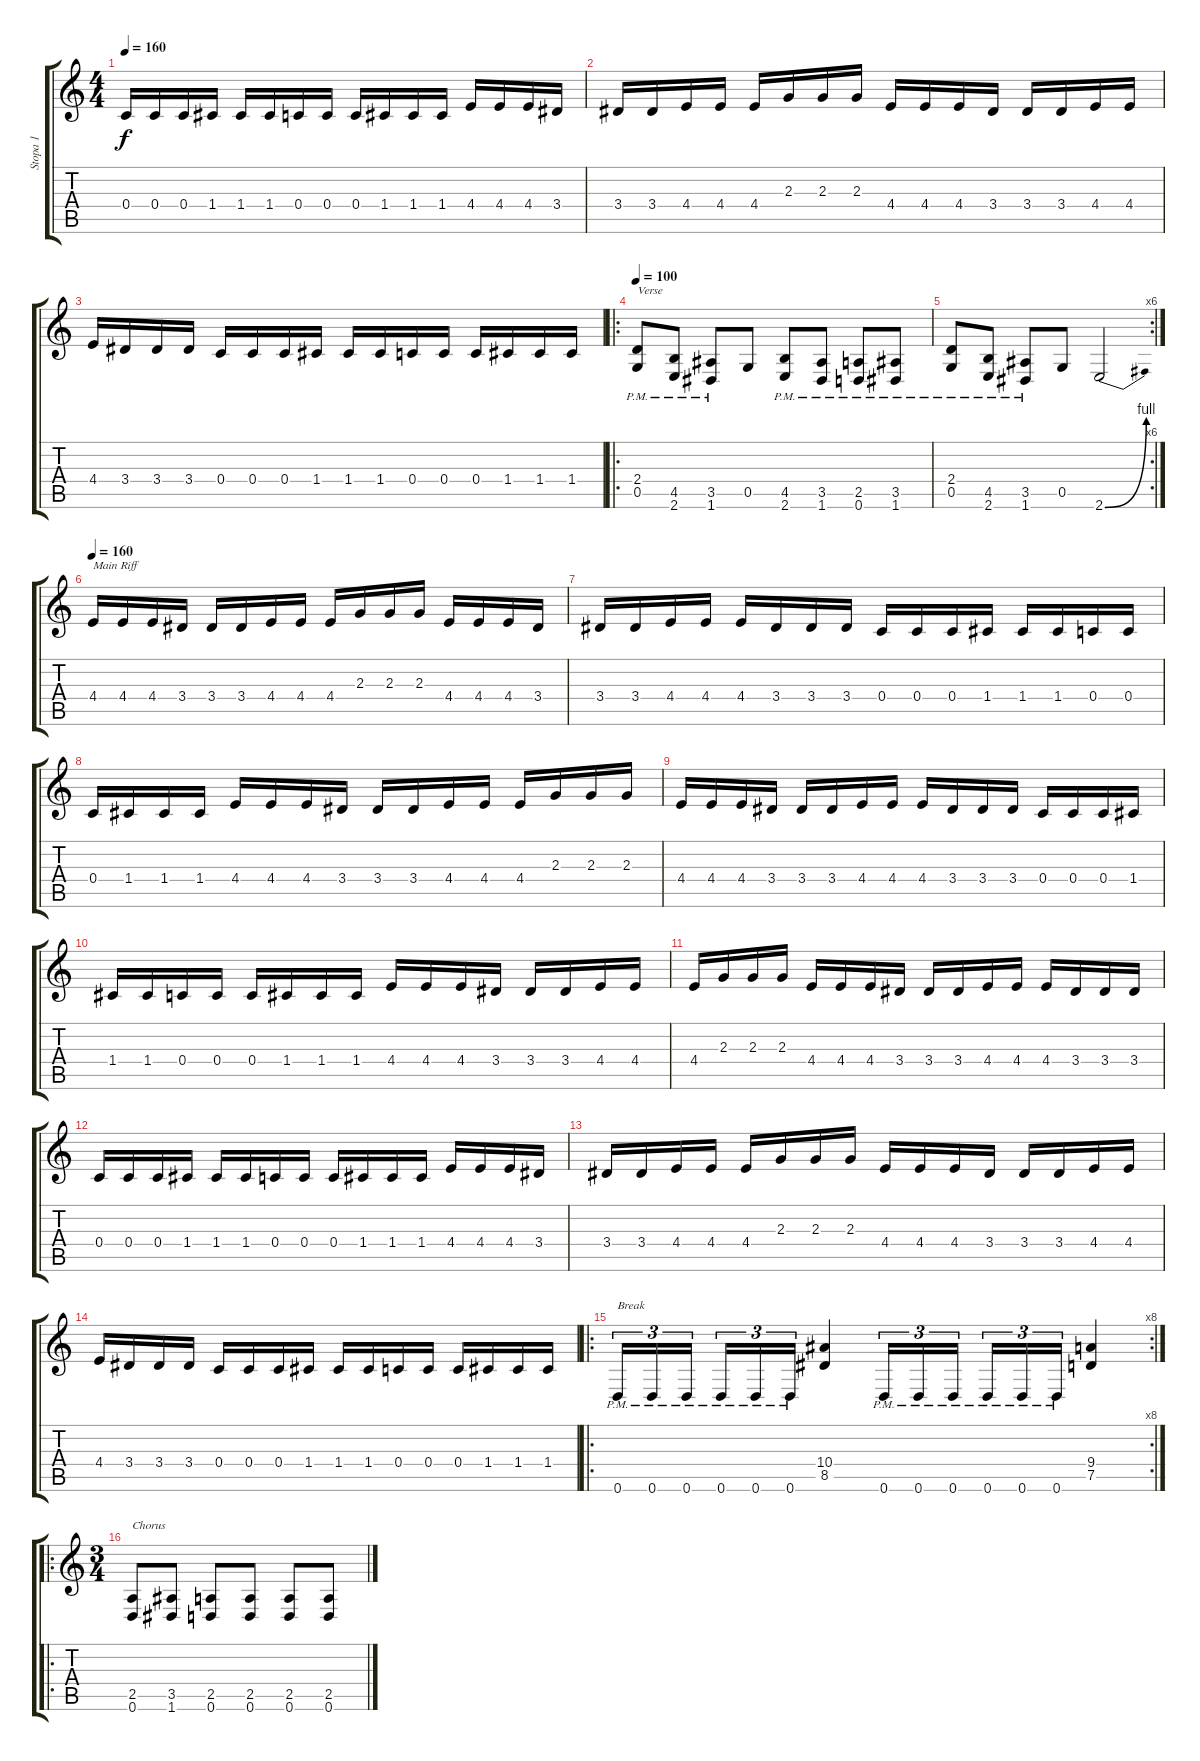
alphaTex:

\track ("Stopa 1" "Stopa 1") {instrument distortionguitar}
\staff {score tabs}
\tuning (D4 A3 F3 C3 G2 D2) {hide}
\ts (4 4)
\tempo 160
\clef g2
\ks c
0.4.16{dy f} 0.4.16 0.4.16 1.4.16 1.4.16 1.4.16 0.4.16 0.4.16 0.4.16 1.4.16 1.4.16 1.4.16 4.4.16 4.4.16 4.4.16 3.4.16 |
3.4.16 3.4.16 4.4.16 4.4.16 4.4.16 2.3.16 2.3.16 2.3.16 4.4.16 4.4.16 4.4.16 3.4.16 3.4.16 3.4.16 4.4.16 4.4.16 |
4.4.16 3.4.16 3.4.16 3.4.16 0.4.16 0.4.16 0.4.16 1.4.16 1.4.16 1.4.16 0.4.16 0.4.16 0.4.16 1.4.16 1.4.16 1.4.16 |
\ro
\tempo 100
(2.4{pm} 0.5{pm}).8{txt "Verse"} (4.5{pm} 2.6{pm}).8 (3.5{pm} 1.6{pm}).8 0.5.8 (4.5{pm} 2.6{pm}).8 (3.5{pm} 1.6{pm}).8 (2.5{pm} 0.6{pm}).8 (3.5{pm} 1.6{pm}).8 |
\rc 6
(2.4{pm} 0.5{pm}).8 (4.5{pm} 2.6{pm}).8 (3.5{pm} 1.6{pm}).8 0.5.8 2.6{be (bend 0 0 60 4)}.2 |
\tempo 160
4.4.16{txt "Main Riff"} 4.4.16 4.4.16 3.4.16 3.4.16 3.4.16 4.4.16 4.4.16 4.4.16 2.3.16 2.3.16 2.3.16 4.4.16 4.4.16 4.4.16 3.4.16 |
3.4.16 3.4.16 4.4.16 4.4.16 4.4.16 3.4.16 3.4.16 3.4.16 0.4.16 0.4.16 0.4.16 1.4.16 1.4.16 1.4.16 0.4.16 0.4.16 |
0.4.16 1.4.16 1.4.16 1.4.16 4.4.16 4.4.16 4.4.16 3.4.16 3.4.16 3.4.16 4.4.16 4.4.16 4.4.16 2.3.16 2.3.16 2.3.16 |
4.4.16 4.4.16 4.4.16 3.4.16 3.4.16 3.4.16 4.4.16 4.4.16 4.4.16 3.4.16 3.4.16 3.4.16 0.4.16 0.4.16 0.4.16 1.4.16 |
1.4.16 1.4.16 0.4.16 0.4.16 0.4.16 1.4.16 1.4.16 1.4.16 4.4.16 4.4.16 4.4.16 3.4.16 3.4.16 3.4.16 4.4.16 4.4.16 |
4.4.16 2.3.16 2.3.16 2.3.16 4.4.16 4.4.16 4.4.16 3.4.16 3.4.16 3.4.16 4.4.16 4.4.16 4.4.16 3.4.16 3.4.16 3.4.16 |
0.4.16 0.4.16 0.4.16 1.4.16 1.4.16 1.4.16 0.4.16 0.4.16 0.4.16 1.4.16 1.4.16 1.4.16 4.4.16 4.4.16 4.4.16 3.4.16 |
3.4.16 3.4.16 4.4.16 4.4.16 4.4.16 2.3.16 2.3.16 2.3.16 4.4.16 4.4.16 4.4.16 3.4.16 3.4.16 3.4.16 4.4.16 4.4.16 |
4.4.16 3.4.16 3.4.16 3.4.16 0.4.16 0.4.16 0.4.16 1.4.16 1.4.16 1.4.16 0.4.16 0.4.16 0.4.16 1.4.16 1.4.16 1.4.16 |
\ro
\rc 8
0.6{pm}.16{tu (3 2) txt "Break"} 0.6{pm}.16{tu (3 2)} 0.6{pm}.16{tu (3 2) beam splitsecondary} 0.6{pm}.16{tu (3 2)} 0.6{pm}.16{tu (3 2)} 0.6{pm}.16{tu (3 2)} (10.4 8.5).4 0.6{pm}.16{tu (3 2)} 0.6{pm}.16{tu (3 2)} 0.6{pm}.16{tu (3 2) beam splitsecondary} 0.6{pm}.16{tu (3 2)} 0.6{pm}.16{tu (3 2)} 0.6{pm}.16{tu (3 2)} (9.4 7.5).4 |
\ro
\ts (3 4)
(2.5 0.6).8{txt "Chorus"} (3.5 1.6).8 (2.5 0.6).8 (2.5 0.6).8 (2.5 0.6).8 (2.5 0.6).8
